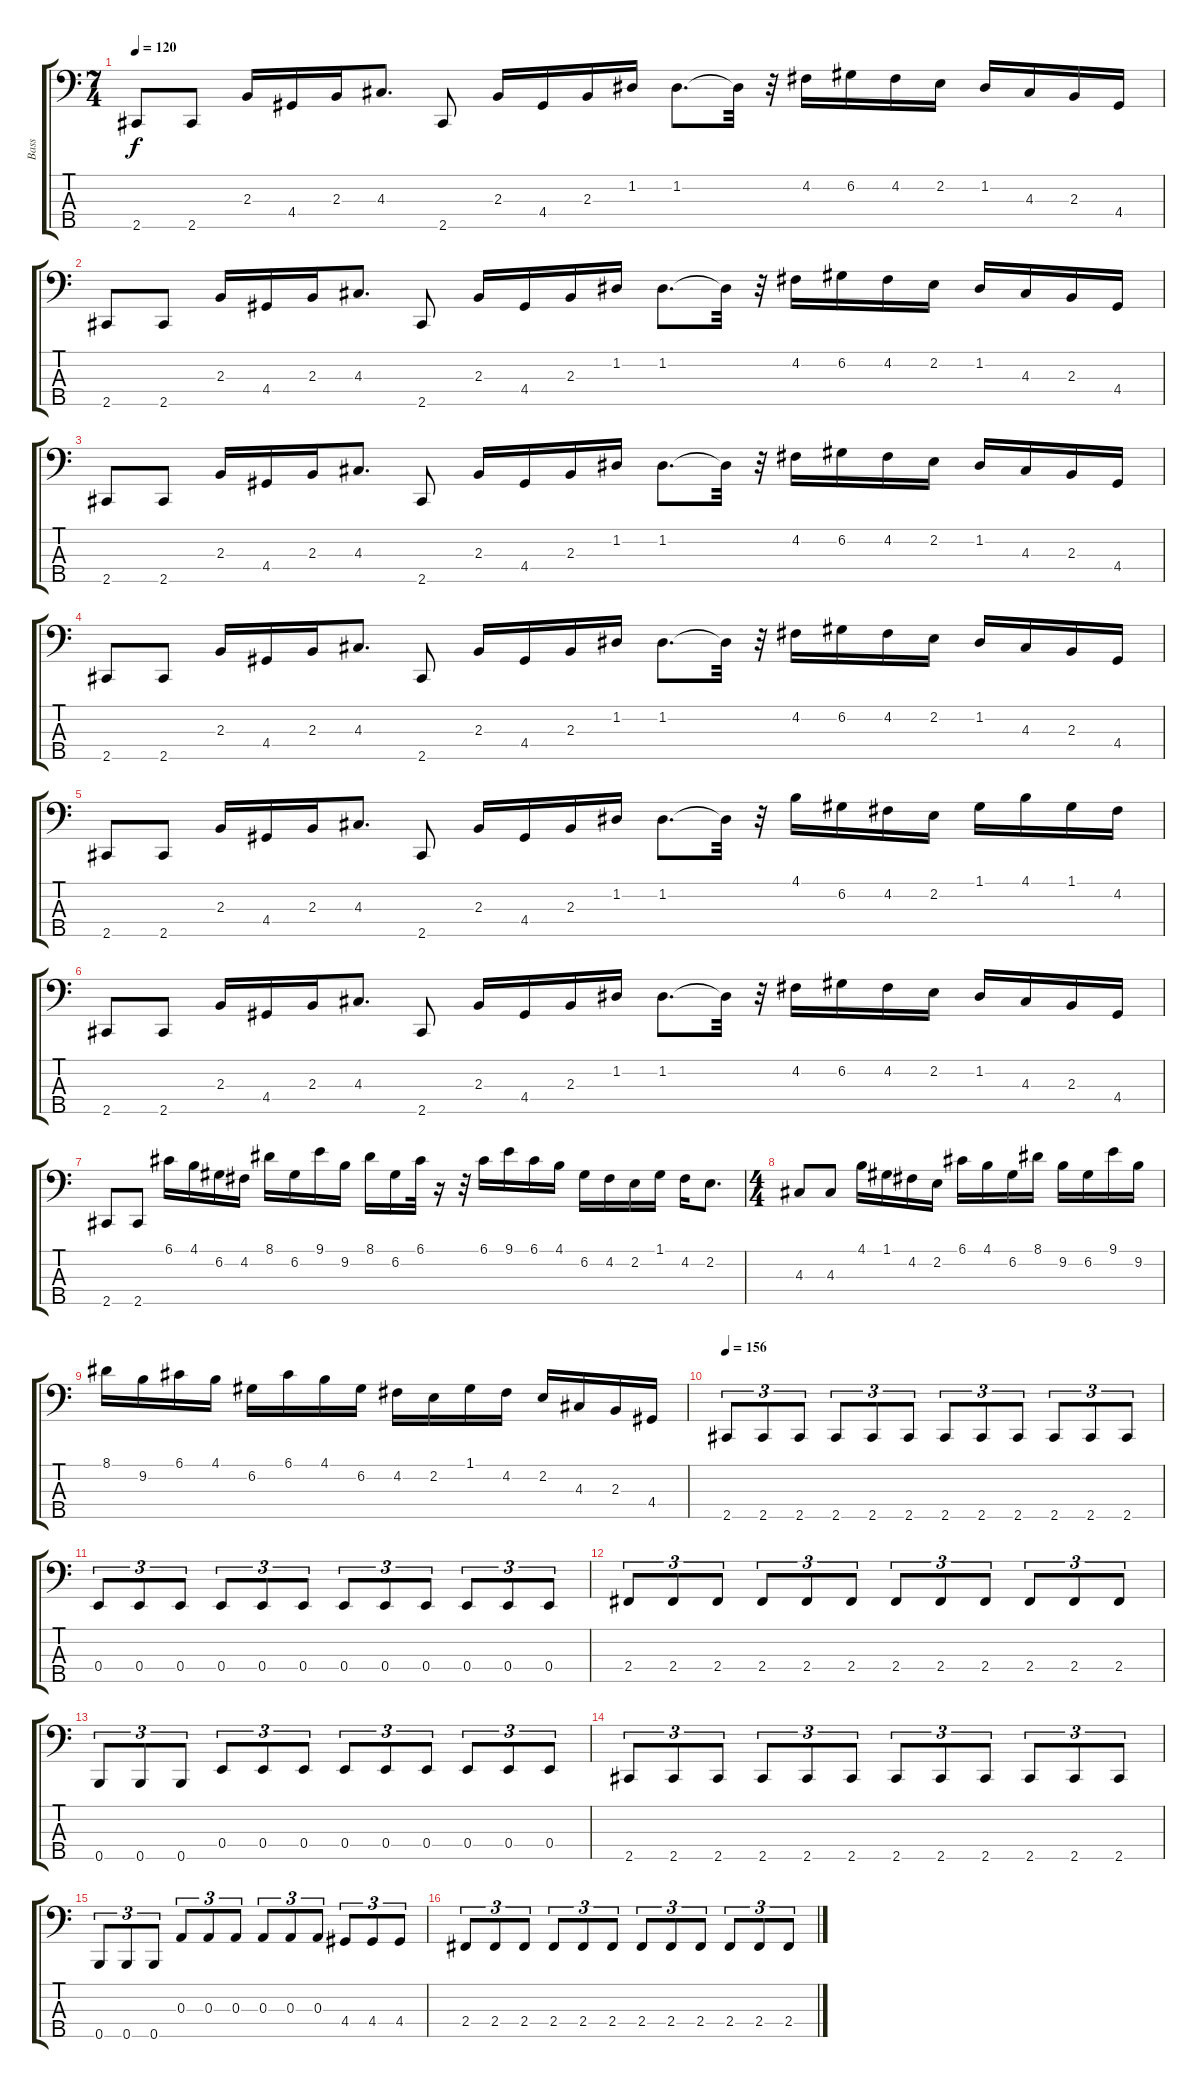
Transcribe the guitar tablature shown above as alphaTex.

\track ("Bass" "Bass") {instrument electricbassfinger}
\staff {score tabs}
\tuning (G2 D2 A1 E1 B0) {hide}
\ts (7 4)
\tempo 120
\clef f4
\ks c
2.5.8{dy f} 2.5.8 2.3.16 4.4.16 2.3.16 4.3.8{d} 2.5.8 2.3.16 4.4.16 2.3.16 1.2.16 1.2.8{d} 1.2{t}.32 r.32 4.2.16 6.2.16 4.2.16 2.2.16 1.2.16 4.3.16 2.3.16 4.4.16 |
2.5.8 2.5.8 2.3.16 4.4.16 2.3.16 4.3.8{d} 2.5.8 2.3.16 4.4.16 2.3.16 1.2.16 1.2.8{d} 1.2{t}.32 r.32 4.2.16 6.2.16 4.2.16 2.2.16 1.2.16 4.3.16 2.3.16 4.4.16 |
2.5.8 2.5.8 2.3.16 4.4.16 2.3.16 4.3.8{d} 2.5.8 2.3.16 4.4.16 2.3.16 1.2.16 1.2.8{d} 1.2{t}.32 r.32 4.2.16 6.2.16 4.2.16 2.2.16 1.2.16 4.3.16 2.3.16 4.4.16 |
2.5.8 2.5.8 2.3.16 4.4.16 2.3.16 4.3.8{d} 2.5.8 2.3.16 4.4.16 2.3.16 1.2.16 1.2.8{d} 1.2{t}.32 r.32 4.2.16 6.2.16 4.2.16 2.2.16 1.2.16 4.3.16 2.3.16 4.4.16 |
2.5.8 2.5.8 2.3.16 4.4.16 2.3.16 4.3.8{d} 2.5.8 2.3.16 4.4.16 2.3.16 1.2.16 1.2.8{d} 1.2{t}.32 r.32 4.1.16 6.2.16 4.2.16 2.2.16 1.1.16 4.1.16 1.1.16 4.2.16 |
2.5.8 2.5.8 2.3.16 4.4.16 2.3.16 4.3.8{d} 2.5.8 2.3.16 4.4.16 2.3.16 1.2.16 1.2.8{d} 1.2{t}.32 r.32 4.2.16 6.2.16 4.2.16 2.2.16 1.2.16 4.3.16 2.3.16 4.4.16 |
2.5.8 2.5.8 6.1.16 4.1.16 6.2.16 4.2.16 8.1.16 6.2.16 9.1.16 9.2.16 8.1.16 6.2.16 6.1.32 r.16 r.32 6.1.16 9.1.16 6.1.16 4.1.16 6.2.16 4.2.16 2.2.16 1.1.16 4.2.16 2.2.8{d} |
\ts (4 4)
4.3.8 4.3.8 4.1.16 1.1.16 4.2.16 2.2.16 6.1.16 4.1.16 6.2.16 8.1.16 9.2.16 6.2.16 9.1.16 9.2.16 |
8.1.16 9.2.16 6.1.16 4.1.16 6.2.16 6.1.16 4.1.16 6.2.16 4.2.16 2.2.16 1.1.16 4.2.16 2.2.16 4.3.16 2.3.16 4.4.16 |
\tempo 156
2.5.8{tu (3 2)} 2.5.8{tu (3 2)} 2.5.8{tu (3 2)} 2.5.8{tu (3 2)} 2.5.8{tu (3 2)} 2.5.8{tu (3 2)} 2.5.8{tu (3 2)} 2.5.8{tu (3 2)} 2.5.8{tu (3 2)} 2.5.8{tu (3 2)} 2.5.8{tu (3 2)} 2.5.8{tu (3 2)} |
0.4.8{tu (3 2)} 0.4.8{tu (3 2)} 0.4.8{tu (3 2)} 0.4.8{tu (3 2)} 0.4.8{tu (3 2)} 0.4.8{tu (3 2)} 0.4.8{tu (3 2)} 0.4.8{tu (3 2)} 0.4.8{tu (3 2)} 0.4.8{tu (3 2)} 0.4.8{tu (3 2)} 0.4.8{tu (3 2)} |
2.4.8{tu (3 2)} 2.4.8{tu (3 2)} 2.4.8{tu (3 2)} 2.4.8{tu (3 2)} 2.4.8{tu (3 2)} 2.4.8{tu (3 2)} 2.4.8{tu (3 2)} 2.4.8{tu (3 2)} 2.4.8{tu (3 2)} 2.4.8{tu (3 2)} 2.4.8{tu (3 2)} 2.4.8{tu (3 2)} |
0.5.8{tu (3 2)} 0.5.8{tu (3 2)} 0.5.8{tu (3 2)} 0.4.8{tu (3 2)} 0.4.8{tu (3 2)} 0.4.8{tu (3 2)} 0.4.8{tu (3 2)} 0.4.8{tu (3 2)} 0.4.8{tu (3 2)} 0.4.8{tu (3 2)} 0.4.8{tu (3 2)} 0.4.8{tu (3 2)} |
2.5.8{tu (3 2)} 2.5.8{tu (3 2)} 2.5.8{tu (3 2)} 2.5.8{tu (3 2)} 2.5.8{tu (3 2)} 2.5.8{tu (3 2)} 2.5.8{tu (3 2)} 2.5.8{tu (3 2)} 2.5.8{tu (3 2)} 2.5.8{tu (3 2)} 2.5.8{tu (3 2)} 2.5.8{tu (3 2)} |
0.5.8{tu (3 2)} 0.5.8{tu (3 2)} 0.5.8{tu (3 2)} 0.3.8{tu (3 2)} 0.3.8{tu (3 2)} 0.3.8{tu (3 2)} 0.3.8{tu (3 2)} 0.3.8{tu (3 2)} 0.3.8{tu (3 2)} 4.4.8{tu (3 2)} 4.4.8{tu (3 2)} 4.4.8{tu (3 2)} |
2.4.8{tu (3 2)} 2.4.8{tu (3 2)} 2.4.8{tu (3 2)} 2.4.8{tu (3 2)} 2.4.8{tu (3 2)} 2.4.8{tu (3 2)} 2.4.8{tu (3 2)} 2.4.8{tu (3 2)} 2.4.8{tu (3 2)} 2.4.8{tu (3 2)} 2.4.8{tu (3 2)} 2.4.8{tu (3 2)}
